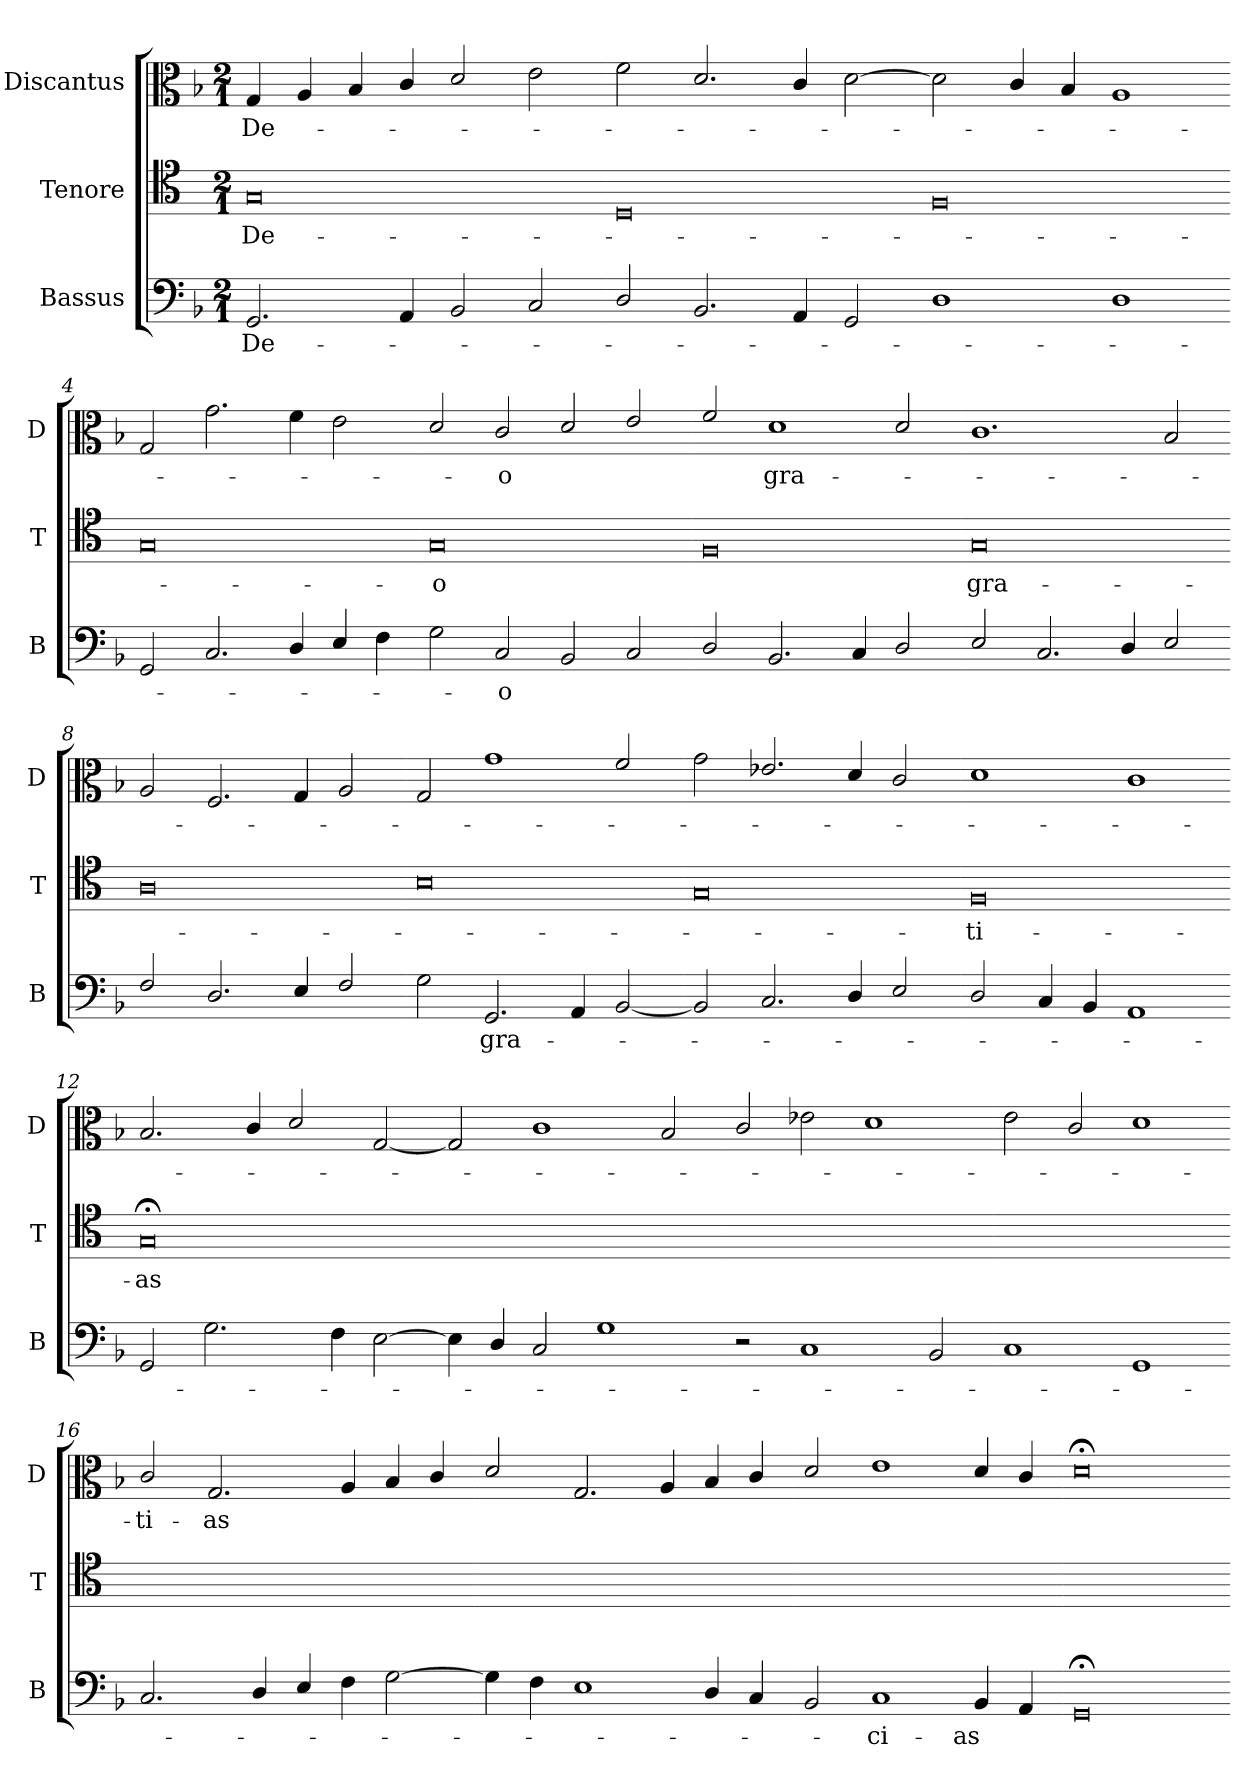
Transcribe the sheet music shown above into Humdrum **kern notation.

**kern	**text	**kern	**text	**kern	**text
*part3	*part3	*part2	*part2	*part1	*part1
*staff3	*staff3	*staff2	*staff2	*staff1	*staff1
*I"Bassus	*	*I"Tenore	*	*I"Discantus	*
*I'B	*	*I'T	*	*I'D	*
*clefF4	*	*clefC4	*	*clefC3	*
*k[b-]	*	*k[]	*	*k[b-]	*
*d:	*	*	*	*d:	*
*M2/1	*	*M2/1	*	*M2/1	*
=1	=1	=1	=1	=1	=1
2.GG/	De-	0G	De-	4G/	De-
.	.	.	.	4A/	.
.	.	.	.	4B-/	.
4AA/	.	.	.	4c/	.
2BB-/	.	.	.	2d/	.
2C/	.	.	.	2e\	.
=2-	=2-	=2-	=2-	=2-	=2-
2D/	.	0D	.	2f\	.
2.BB-/	.	.	.	2.d/	.
4AA/	.	.	.	4c/	.
2GG/	.	.	.	[2d\	.
=3-	=3-	=3-	=3-	=3-	=3-
1D	.	0F	.	2d\]	.
.	.	.	.	4c/	.
.	.	.	.	4B-/	.
1D	.	.	.	1A	.
=4-	=4-	=4-	=4-	=4-	=4-
2GG/	.	0G	.	2G/	.
2.C/	.	.	.	2.g\	.
4D/	.	.	.	4f\	.
4E/	.	.	.	2e\	.
4F\	.	.	.	.	.
=5-	=5-	=5-	=5-	=5-	=5-
2G\	.	0G	-o	2d/	.
2C/	-o	.	.	2c/	-o
2BB-/	.	.	.	2d/	.
2C/	.	.	.	2e/	.
=6-	=6-	=6-	=6-	=6-	=6-
2D/	.	0F	.	2f/	.
2.BB-/	.	.	.	1d	gra-
4C/	.	.	.	.	.
2D/	.	.	.	2d/	.
=7-	=7-	=7-	=7-	=7-	=7-
2E/	.	0G	gra-	1.c	.
2.C/	.	.	.	.	.
4D/	.	.	.	.	.
2E/	.	.	.	2B-/	.
=8-	=8-	=8-	=8-	=8-	=8-
2F/	.	0A	.	2A/	.
2.D/	.	.	.	2.F/	.
4E/	.	.	.	4G/	.
2F/	.	.	.	2A/	.
=9-	=9-	=9-	=9-	=9-	=9-
2G\	.	0B	.	2G/	.
2.GG/	gra-	.	.	1g	.
4AA/	.	.	.	.	.
[2BB-/	.	.	.	2f/	.
=10-	=10-	=10-	=10-	=10-	=10-
2BB-/]	.	0G	.	2g\	.
2.C/	.	.	.	2.e-X/	.
4D/	.	.	.	4d/	.
2E/	.	.	.	2c/	.
=11-	=11-	=11-	=11-	=11-	=11-
2D/	.	0F	-ti-	1d	.
4C/	.	.	.	.	.
4BB-/	.	.	.	.	.
1AA	.	.	.	1c	.
=12-	=12-	=12-	=12-	=12-	=12-
2GG/	.	0G;	-as	2.B-/	.
2.G\	.	.	.	.	.
.	.	.	.	4c/	.
.	.	.	.	2d/	.
4F\	.	.	.	.	.
[2E\	.	.	.	[2G/	.
=13-	=13-	=13-	=13-	=13-	=13-
4E\]	.	0ryy	.	2G/]	.
4D/	.	.	.	.	.
2C/	.	.	.	1c	.
1G	.	.	.	.	.
.	.	.	.	2B-/	.
=14-	=14-	=14-	=14-	=14-	=14-
2r	.	0ryy	.	2c/	.
1C	.	.	.	2e-X\	.
.	.	.	.	1d	.
2BB-/	.	.	.	.	.
=15-	=15-	=15-	=15-	=15-	=15-
1C	.	0ryy	.	2e-\	.
.	.	.	.	2c/	.
1GG	.	.	.	1d	.
=16-	=16-	=16-	=16-	=16-	=16-
2.C/	.	0ryy	.	2c/	-ti-
.	.	.	.	2.G/	-as
4D/	.	.	.	.	.
4E/	.	.	.	.	.
4F\	.	.	.	4A/	.
[2G\	.	.	.	4B-/	.
.	.	.	.	4c/	.
=17-	=17-	=17-	=17-	=17-	=17-
4G\]	.	0ryy	.	2d/	.
4F\	.	.	.	.	.
1E	.	.	.	2.G/	.
.	.	.	.	4A/	.
4D/	.	.	.	4B-/	.
4C/	.	.	.	4c/	.
=18-	=18-	=18-	=18-	=18-	=18-
2BB-/	.	0ryy	.	2d/	.
1C	-ci-	.	.	1e-	.
4BB-/	-as	.	.	4d/	.
4AA/	.	.	.	4c/	.
=19-	=19-	=19-	=19-	=19-	=19-
0GG;<	.	0ryy	.	0d;<	.
=-	=-	=-	=-	=-	=-
*-	*-	*-	*-	*-	*-
